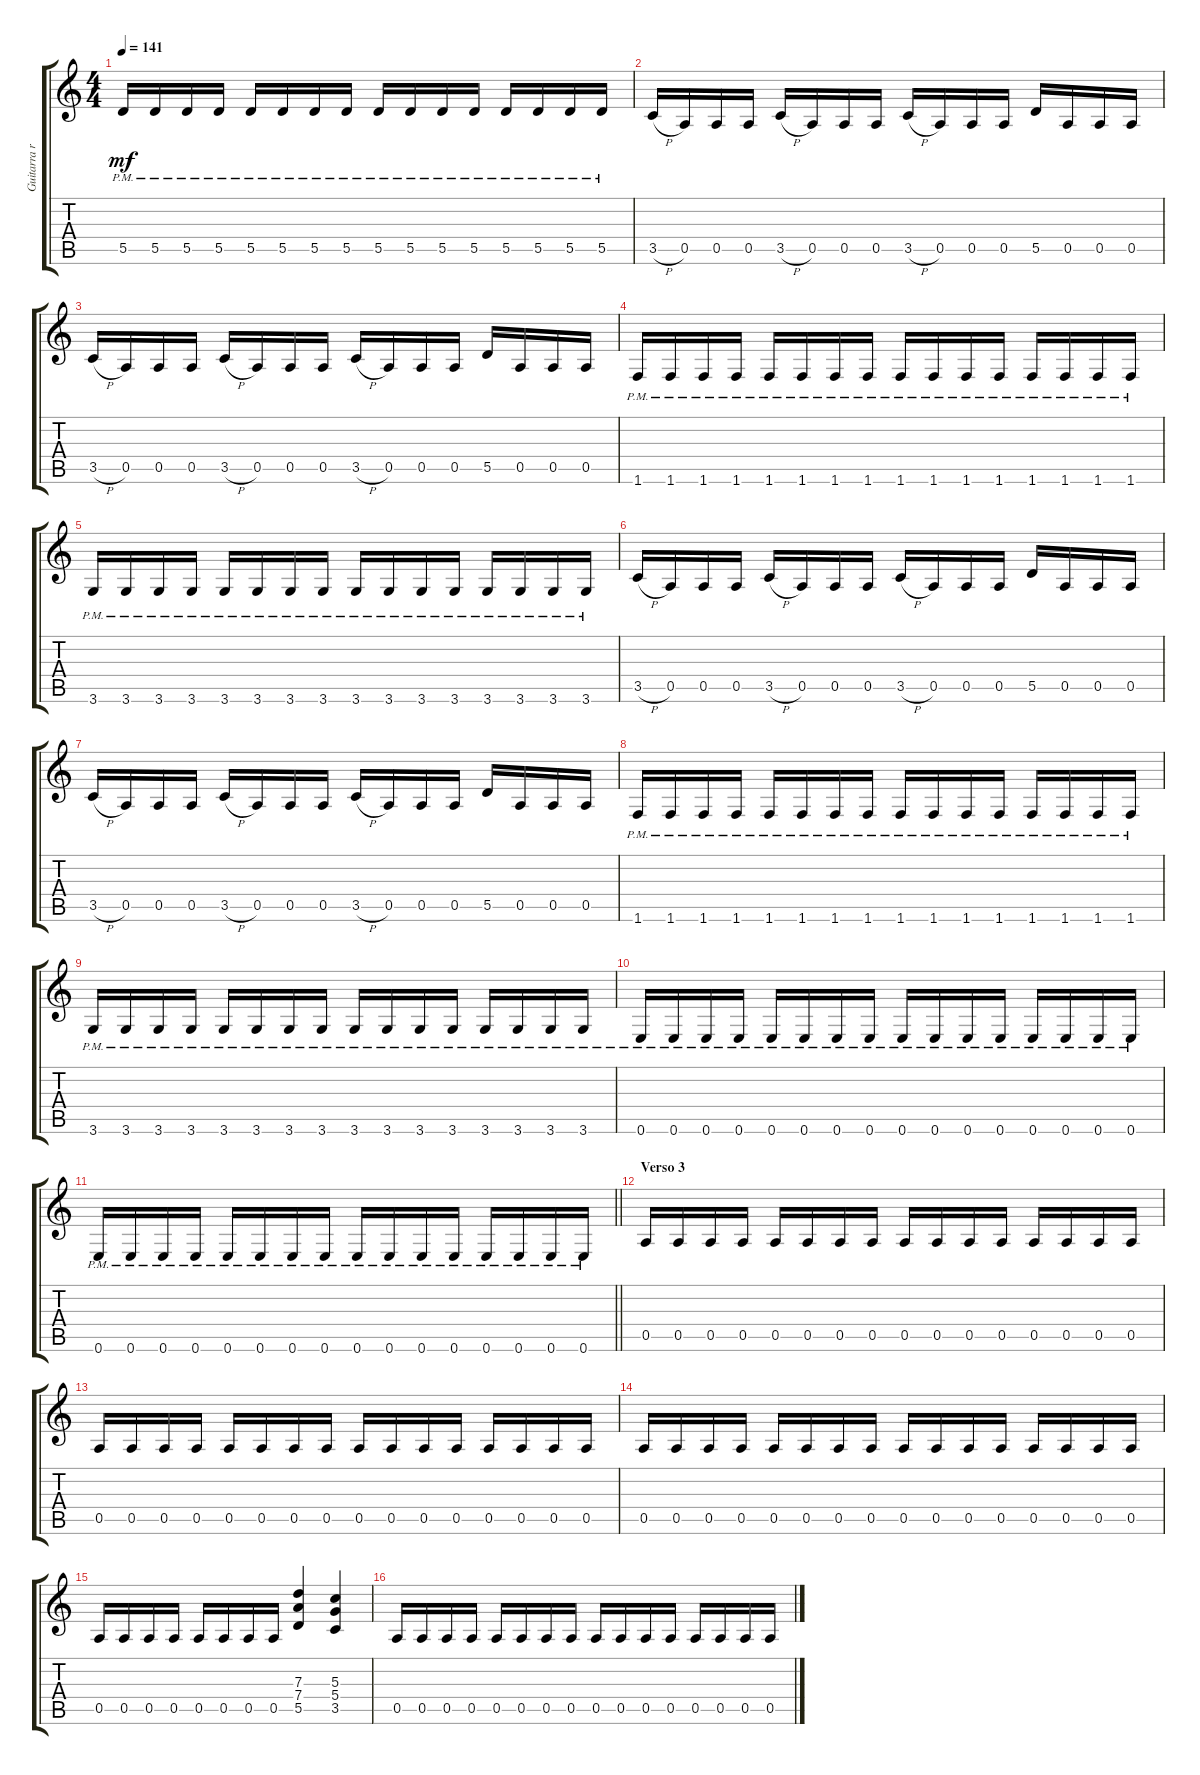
\track ("Guitarra rítmica" "Guitarra r") {instrument distortionguitar}
\staff {score tabs}
\tuning (E4 B3 G3 D3 A2 E2) {hide}
\ts (4 4)
\tempo 141
\clef g2
\ks c
5.5{pm}.16{dy mf} 5.5{pm}.16 5.5{pm}.16 5.5{pm}.16 5.5{pm}.16 5.5{pm}.16 5.5{pm}.16 5.5{pm}.16 5.5{pm}.16 5.5{pm}.16 5.5{pm}.16 5.5{pm}.16 5.5{pm}.16 5.5{pm}.16 5.5{pm}.16 5.5{pm}.16 |
3.5{h}.16 0.5.16 0.5.16 0.5.16 3.5{h}.16 0.5.16 0.5.16 0.5.16 3.5{h}.16 0.5.16 0.5.16 0.5.16 5.5.16 0.5.16 0.5.16 0.5.16 |
3.5{h}.16 0.5.16 0.5.16 0.5.16 3.5{h}.16 0.5.16 0.5.16 0.5.16 3.5{h}.16 0.5.16 0.5.16 0.5.16 5.5.16 0.5.16 0.5.16 0.5.16 |
1.6{pm}.16 1.6{pm}.16 1.6{pm}.16 1.6{pm}.16 1.6{pm}.16 1.6{pm}.16 1.6{pm}.16 1.6{pm}.16 1.6{pm}.16 1.6{pm}.16 1.6{pm}.16 1.6{pm}.16 1.6{pm}.16 1.6{pm}.16 1.6{pm}.16 1.6{pm}.16 |
3.6{pm}.16 3.6{pm}.16 3.6{pm}.16 3.6{pm}.16 3.6{pm}.16 3.6{pm}.16 3.6{pm}.16 3.6{pm}.16 3.6{pm}.16 3.6{pm}.16 3.6{pm}.16 3.6{pm}.16 3.6{pm}.16 3.6{pm}.16 3.6{pm}.16 3.6{pm}.16 |
3.5{h}.16 0.5.16 0.5.16 0.5.16 3.5{h}.16 0.5.16 0.5.16 0.5.16 3.5{h}.16 0.5.16 0.5.16 0.5.16 5.5.16 0.5.16 0.5.16 0.5.16 |
3.5{h}.16 0.5.16 0.5.16 0.5.16 3.5{h}.16 0.5.16 0.5.16 0.5.16 3.5{h}.16 0.5.16 0.5.16 0.5.16 5.5.16 0.5.16 0.5.16 0.5.16 |
1.6{pm}.16 1.6{pm}.16 1.6{pm}.16 1.6{pm}.16 1.6{pm}.16 1.6{pm}.16 1.6{pm}.16 1.6{pm}.16 1.6{pm}.16 1.6{pm}.16 1.6{pm}.16 1.6{pm}.16 1.6{pm}.16 1.6{pm}.16 1.6{pm}.16 1.6{pm}.16 |
3.6{pm}.16 3.6{pm}.16 3.6{pm}.16 3.6{pm}.16 3.6{pm}.16 3.6{pm}.16 3.6{pm}.16 3.6{pm}.16 3.6{pm}.16 3.6{pm}.16 3.6{pm}.16 3.6{pm}.16 3.6{pm}.16 3.6{pm}.16 3.6{pm}.16 3.6{pm}.16 |
0.6{pm}.16 0.6{pm}.16 0.6{pm}.16 0.6{pm}.16 0.6{pm}.16 0.6{pm}.16 0.6{pm}.16 0.6{pm}.16 0.6{pm}.16 0.6{pm}.16 0.6{pm}.16 0.6{pm}.16 0.6{pm}.16 0.6{pm}.16 0.6{pm}.16 0.6{pm}.16 |
\barLineRight lightlight
0.6{pm}.16 0.6{pm}.16 0.6{pm}.16 0.6{pm}.16 0.6{pm}.16 0.6{pm}.16 0.6{pm}.16 0.6{pm}.16 0.6{pm}.16 0.6{pm}.16 0.6{pm}.16 0.6{pm}.16 0.6{pm}.16 0.6{pm}.16 0.6{pm}.16 0.6{pm}.16 |
\section ("" "Verso 3")
0.5.16 0.5.16 0.5.16 0.5.16 0.5.16 0.5.16 0.5.16 0.5.16 0.5.16 0.5.16 0.5.16 0.5.16 0.5.16 0.5.16 0.5.16 0.5.16 |
0.5.16 0.5.16 0.5.16 0.5.16 0.5.16 0.5.16 0.5.16 0.5.16 0.5.16 0.5.16 0.5.16 0.5.16 0.5.16 0.5.16 0.5.16 0.5.16 |
0.5.16 0.5.16 0.5.16 0.5.16 0.5.16 0.5.16 0.5.16 0.5.16 0.5.16 0.5.16 0.5.16 0.5.16 0.5.16 0.5.16 0.5.16 0.5.16 |
0.5.16 0.5.16 0.5.16 0.5.16 0.5.16 0.5.16 0.5.16 0.5.16 (7.3 7.4 5.5).4 (5.3 5.4 3.5).4 |
0.5.16 0.5.16 0.5.16 0.5.16 0.5.16 0.5.16 0.5.16 0.5.16 0.5.16 0.5.16 0.5.16 0.5.16 0.5.16 0.5.16 0.5.16 0.5.16
